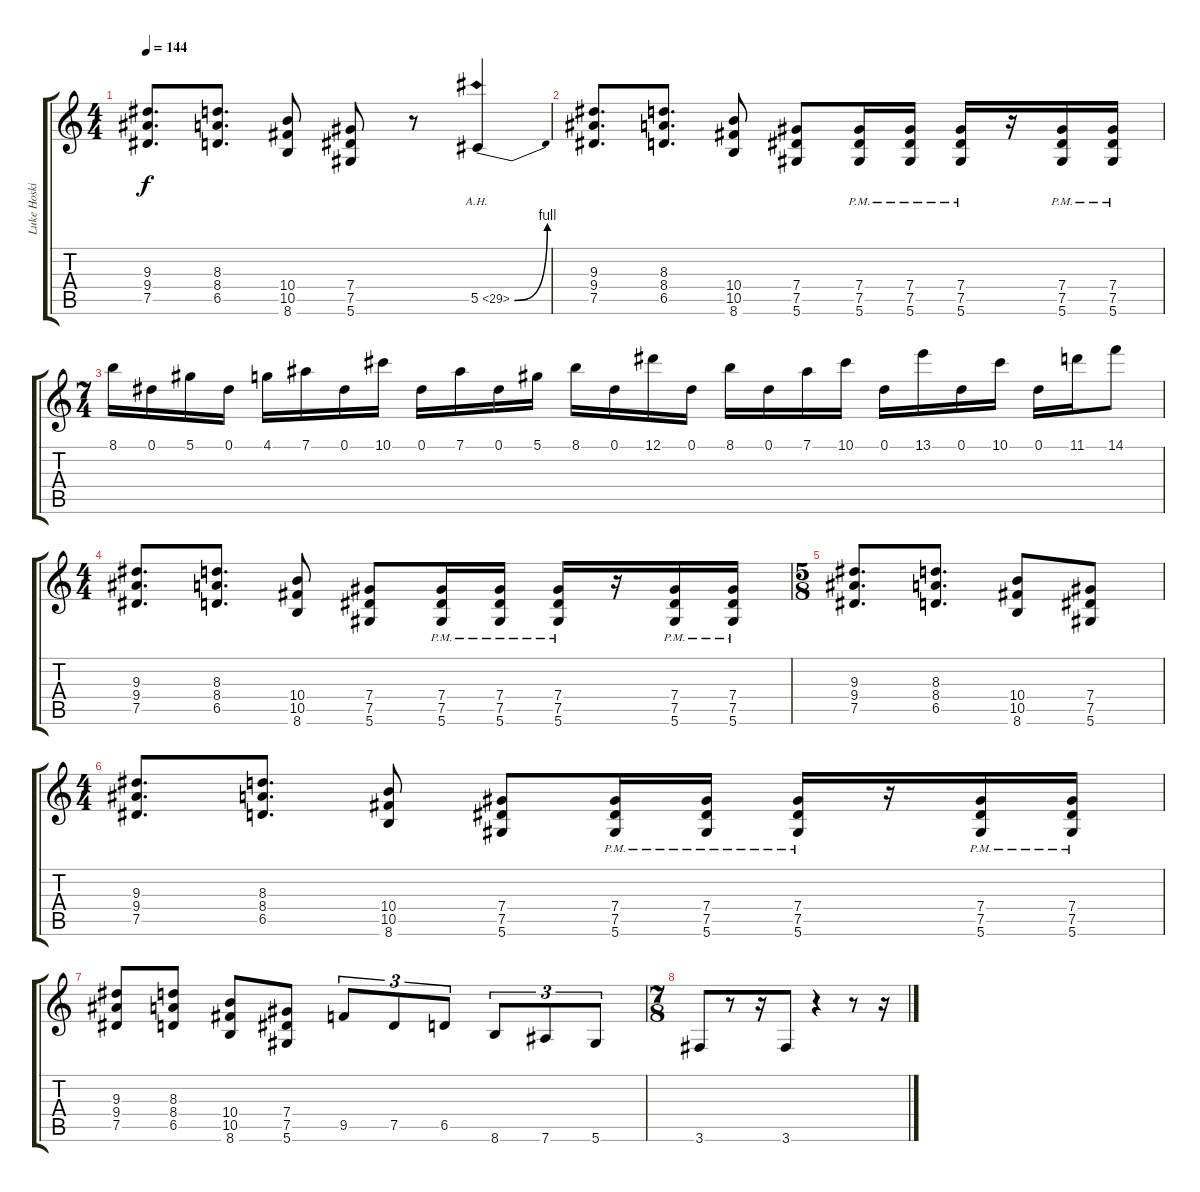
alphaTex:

\track ("Luke Hoskin" "Luke Hoski") {instrument overdrivenguitar}
\staff {score tabs}
\tuning (Eb4 Bb3 Gb3 Db3 Ab2 Eb2) {hide}
\ts (4 4)
\tempo 144
\clef g2
\ks c
(9.3 9.4 7.5).8{d dy f} (8.3 8.4 6.5).8{d} (10.4 10.5 8.6).8 (7.4 7.5 5.6).8 r.8 5.5{be (bend 0 0 60 4) ah 24}.4 |
(9.3 9.4 7.5).8{d} (8.3 8.4 6.5).8{d} (10.4 10.5 8.6).8 (7.4 7.5 5.6).8 (7.4{pm} 7.5{pm} 5.6{pm}).16 (7.4{pm} 7.5{pm} 5.6{pm}).16 (7.4{pm} 7.5{pm} 5.6{pm}).16 r.16 (7.4{pm} 7.5{pm} 5.6{pm}).16 (7.4{pm} 7.5{pm} 5.6{pm}).16 |
\ts (7 4)
8.1.16 0.1.16 5.1.16 0.1.16 4.1.16 7.1.16 0.1.16 10.1.16 0.1.16 7.1.16 0.1.16 5.1.16 8.1.16 0.1.16 12.1.16 0.1.16 8.1.16 0.1.16 7.1.16 10.1.16 0.1.16 13.1.16 0.1.16 10.1.16 0.1.16 11.1.16 14.1.8 |
\ts (4 4)
(9.3 9.4 7.5).8{d} (8.3 8.4 6.5).8{d} (10.4 10.5 8.6).8 (7.4 7.5 5.6).8 (7.4{pm} 7.5{pm} 5.6{pm}).16 (7.4{pm} 7.5{pm} 5.6{pm}).16 (7.4{pm} 7.5{pm} 5.6{pm}).16 r.16 (7.4{pm} 7.5{pm} 5.6{pm}).16 (7.4{pm} 7.5{pm} 5.6{pm}).16 |
\ts (5 8)
(9.3 9.4 7.5).8{d} (8.3 8.4 6.5).8{d} (10.4 10.5 8.6).8 (7.4 7.5 5.6).8 |
\ts (4 4)
(9.3 9.4 7.5).8{d} (8.3 8.4 6.5).8{d} (10.4 10.5 8.6).8 (7.4 7.5 5.6).8 (7.4{pm} 7.5{pm} 5.6{pm}).16 (7.4{pm} 7.5{pm} 5.6{pm}).16 (7.4{pm} 7.5{pm} 5.6{pm}).16 r.16 (7.4{pm} 7.5{pm} 5.6{pm}).16 (7.4{pm} 7.5{pm} 5.6{pm}).16 |
(9.3 9.4 7.5).8 (8.3 8.4 6.5).8 (10.4 10.5 8.6).8 (7.4 7.5 5.6).8 9.5.8{tu (3 2)} 7.5.8{tu (3 2)} 6.5.8{tu (3 2)} 8.6.8{tu (3 2)} 7.6.8{tu (3 2)} 5.6.8{tu (3 2)} |
\ts (7 8)
3.6.8 r.8 r.16 3.6.8 r.4 r.8 r.16
